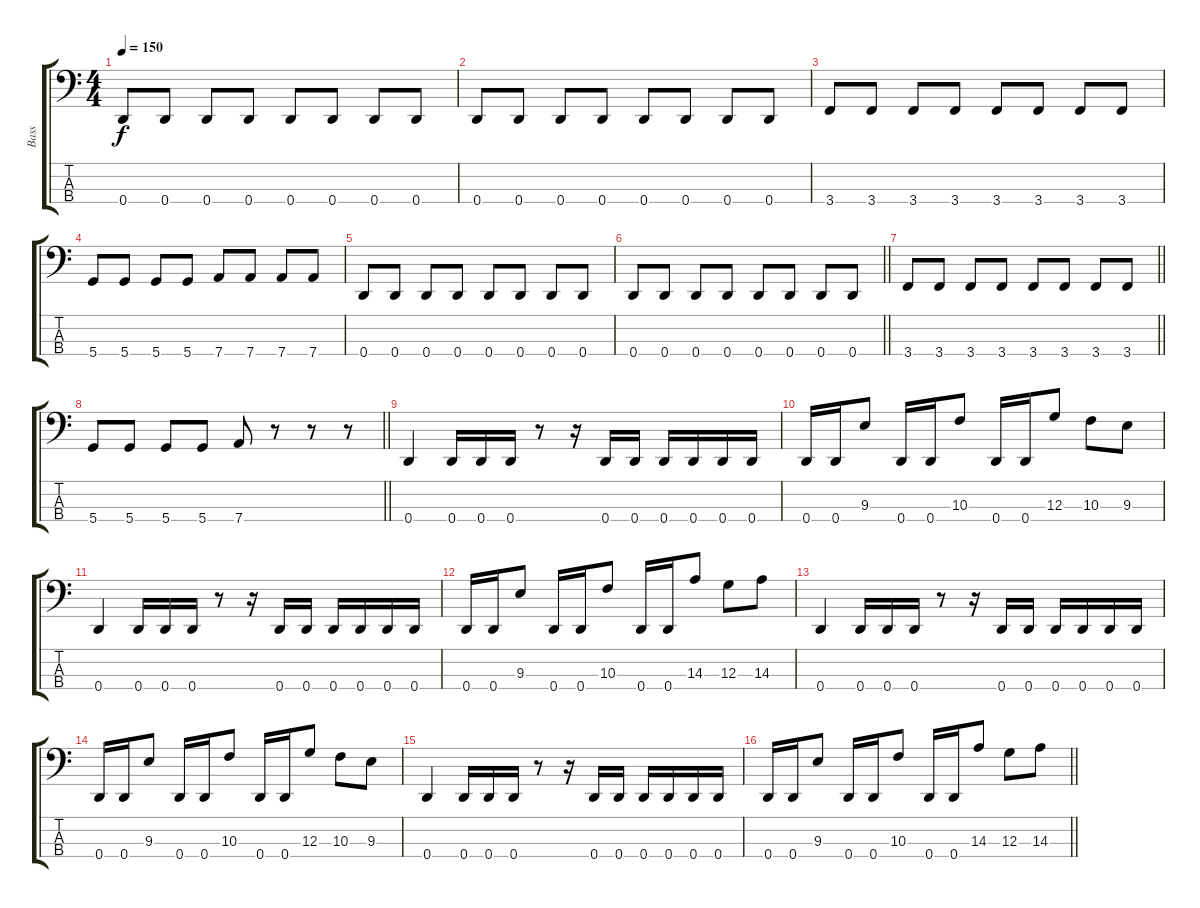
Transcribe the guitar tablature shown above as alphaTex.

\track ("Bass" "Bass") {instrument electricbassfinger}
\staff {score tabs}
\tuning (F2 C2 G1 D1) {hide}
\ts (4 4)
\tempo 150
\clef f4
\ks c
0.4.8{dy f} 0.4.8 0.4.8 0.4.8 0.4.8 0.4.8 0.4.8 0.4.8 |
0.4.8 0.4.8 0.4.8 0.4.8 0.4.8 0.4.8 0.4.8 0.4.8 |
3.4.8 3.4.8 3.4.8 3.4.8 3.4.8 3.4.8 3.4.8 3.4.8 |
5.4.8 5.4.8 5.4.8 5.4.8 7.4.8 7.4.8 7.4.8 7.4.8 |
0.4.8 0.4.8 0.4.8 0.4.8 0.4.8 0.4.8 0.4.8 0.4.8 |
\barLineRight lightlight
0.4.8 0.4.8 0.4.8 0.4.8 0.4.8 0.4.8 0.4.8 0.4.8 |
\barLineRight lightlight
3.4.8 3.4.8 3.4.8 3.4.8 3.4.8 3.4.8 3.4.8 3.4.8 |
\barLineRight lightlight
5.4.8 5.4.8 5.4.8 5.4.8 7.4.8 r.8 r.8 r.8 |
\section ("" "")
0.4.4 0.4.16 0.4.16 0.4.16 r.8 r.16 0.4.16 0.4.16 0.4.16 0.4.16 0.4.16 0.4.16 |
0.4.16 0.4.16 9.3.8 0.4.16 0.4.16 10.3.8 0.4.16 0.4.16 12.3.8 10.3.8 9.3.8 |
0.4.4 0.4.16 0.4.16 0.4.16 r.8 r.16 0.4.16 0.4.16 0.4.16 0.4.16 0.4.16 0.4.16 |
0.4.16 0.4.16 9.3.8 0.4.16 0.4.16 10.3.8 0.4.16 0.4.16 14.3.8 12.3.8 14.3.8 |
0.4.4 0.4.16 0.4.16 0.4.16 r.8 r.16 0.4.16 0.4.16 0.4.16 0.4.16 0.4.16 0.4.16 |
0.4.16 0.4.16 9.3.8 0.4.16 0.4.16 10.3.8 0.4.16 0.4.16 12.3.8 10.3.8 9.3.8 |
0.4.4 0.4.16 0.4.16 0.4.16 r.8 r.16 0.4.16 0.4.16 0.4.16 0.4.16 0.4.16 0.4.16 |
\barLineRight lightlight
0.4.16 0.4.16 9.3.8 0.4.16 0.4.16 10.3.8 0.4.16 0.4.16 14.3.8 12.3.8 14.3.8
